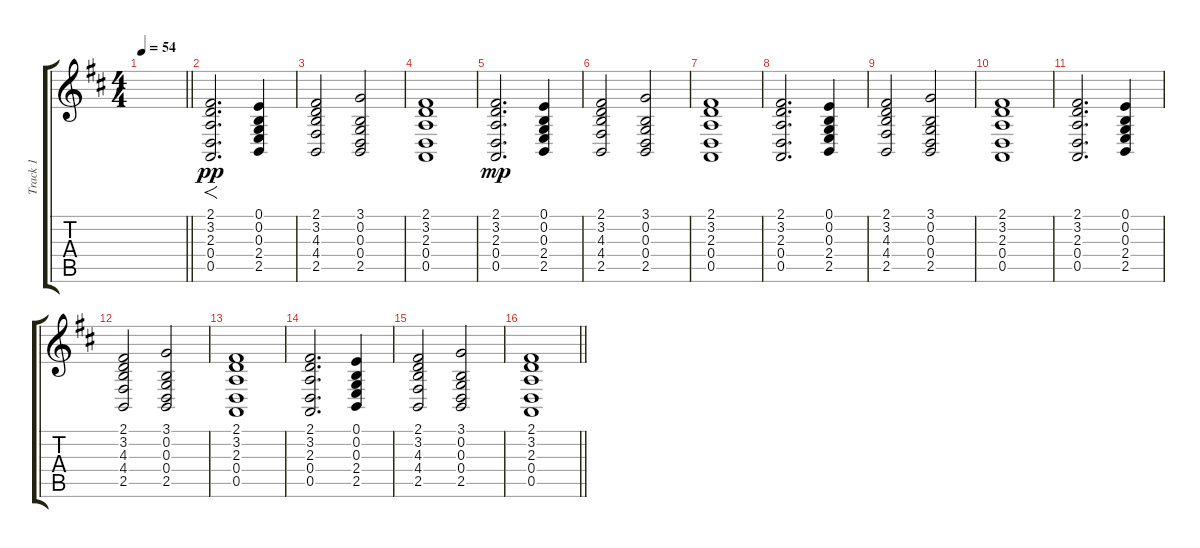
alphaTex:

\track ("Track 1" "Track 1") {instrument stringensemble1}
\staff {score tabs}
\tuning (E4 B3 G3 D3 A2 E2) {hide}
\ts (4 4)
\tempo 54
\clef g2
\barLineRight lightlight
\ks d
|
(2.1 3.2 2.3 0.4 0.5).2{f d dy pp} (0.1 0.2 0.3 2.4 2.5).4 |
(2.1 3.2 4.3 4.4 2.5).2 (3.1 0.2 0.3 0.4 2.5).2 |
(2.1 3.2 2.3 0.4 0.5).1 |
(2.1 3.2 2.3 0.4 0.5).2{d dy mp} (0.1 0.2 0.3 2.4 2.5).4 |
(2.1 3.2 4.3 4.4 2.5).2 (3.1 0.2 0.3 0.4 2.5).2 |
(2.1 3.2 2.3 0.4 0.5).1 |
(2.1 3.2 2.3 0.4 0.5).2{d} (0.1 0.2 0.3 2.4 2.5).4 |
(2.1 3.2 4.3 4.4 2.5).2 (3.1 0.2 0.3 0.4 2.5).2 |
(2.1 3.2 2.3 0.4 0.5).1 |
(2.1 3.2 2.3 0.4 0.5).2{d} (0.1 0.2 0.3 2.4 2.5).4 |
(2.1 3.2 4.3 4.4 2.5).2 (3.1 0.2 0.3 0.4 2.5).2 |
(2.1 3.2 2.3 0.4 0.5).1 |
(2.1 3.2 2.3 0.4 0.5).2{d} (0.1 0.2 0.3 2.4 2.5).4 |
(2.1 3.2 4.3 4.4 2.5).2 (3.1 0.2 0.3 0.4 2.5).2 |
\barLineRight lightlight
(2.1 3.2 2.3 0.4 0.5).1
